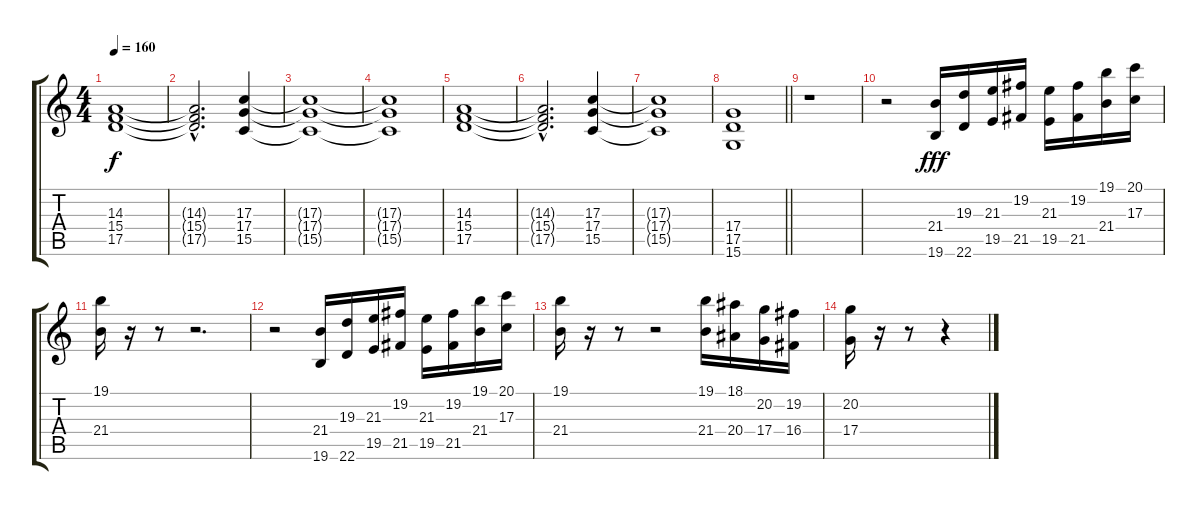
\track "" {instrument stringensemble1}
\staff {score tabs}
\tuning (E4 B3 G3 D3 A2 E2) {hide}
\ts (4 4)
\tempo 160
\clef g2
\ks c
(14.3 15.4 17.5).1{dy f} |
(14.3{hac t} 15.4{hac t} 17.5{hac t}).2{d} (17.3 17.4 15.5).4 |
(17.3{t} 17.4{t} 15.5{t}).1 |
(17.3{t} 17.4{t} 15.5{t}).1 |
(14.3 15.4 17.5).1 |
(14.3{hac t} 15.4{hac t} 17.5{hac t}).2{d} (17.3 17.4 15.5).4 |
(17.3{t} 17.4{t} 15.5{t}).1 |
\barLineRight lightlight
(17.4 17.5 15.6).1 |
r.1{volume 16 balance 16} |
r.2 (21.4 19.6).16{dy fff} (19.3 22.6).16 (21.3 19.5).16 (19.2 21.5).16 (21.3 19.5).16 (19.2 21.5).16 (19.1 21.4).16 (20.1 17.3).16 |
(19.1 21.4).16 r.16 r.8 r.2{d} |
r.2 (21.4 19.6).16 (19.3 22.6).16 (21.3 19.5).16 (19.2 21.5).16 (21.3 19.5).16 (19.2 21.5).16 (19.1 21.4).16 (20.1 17.3).16 |
(19.1 21.4).16 r.16 r.8 r.2 (19.1 21.4).16 (18.1 20.4).16 (20.2 17.4).16 (19.2 16.4).16 |
(20.2 17.4).16 r.16 r.8 r.4
